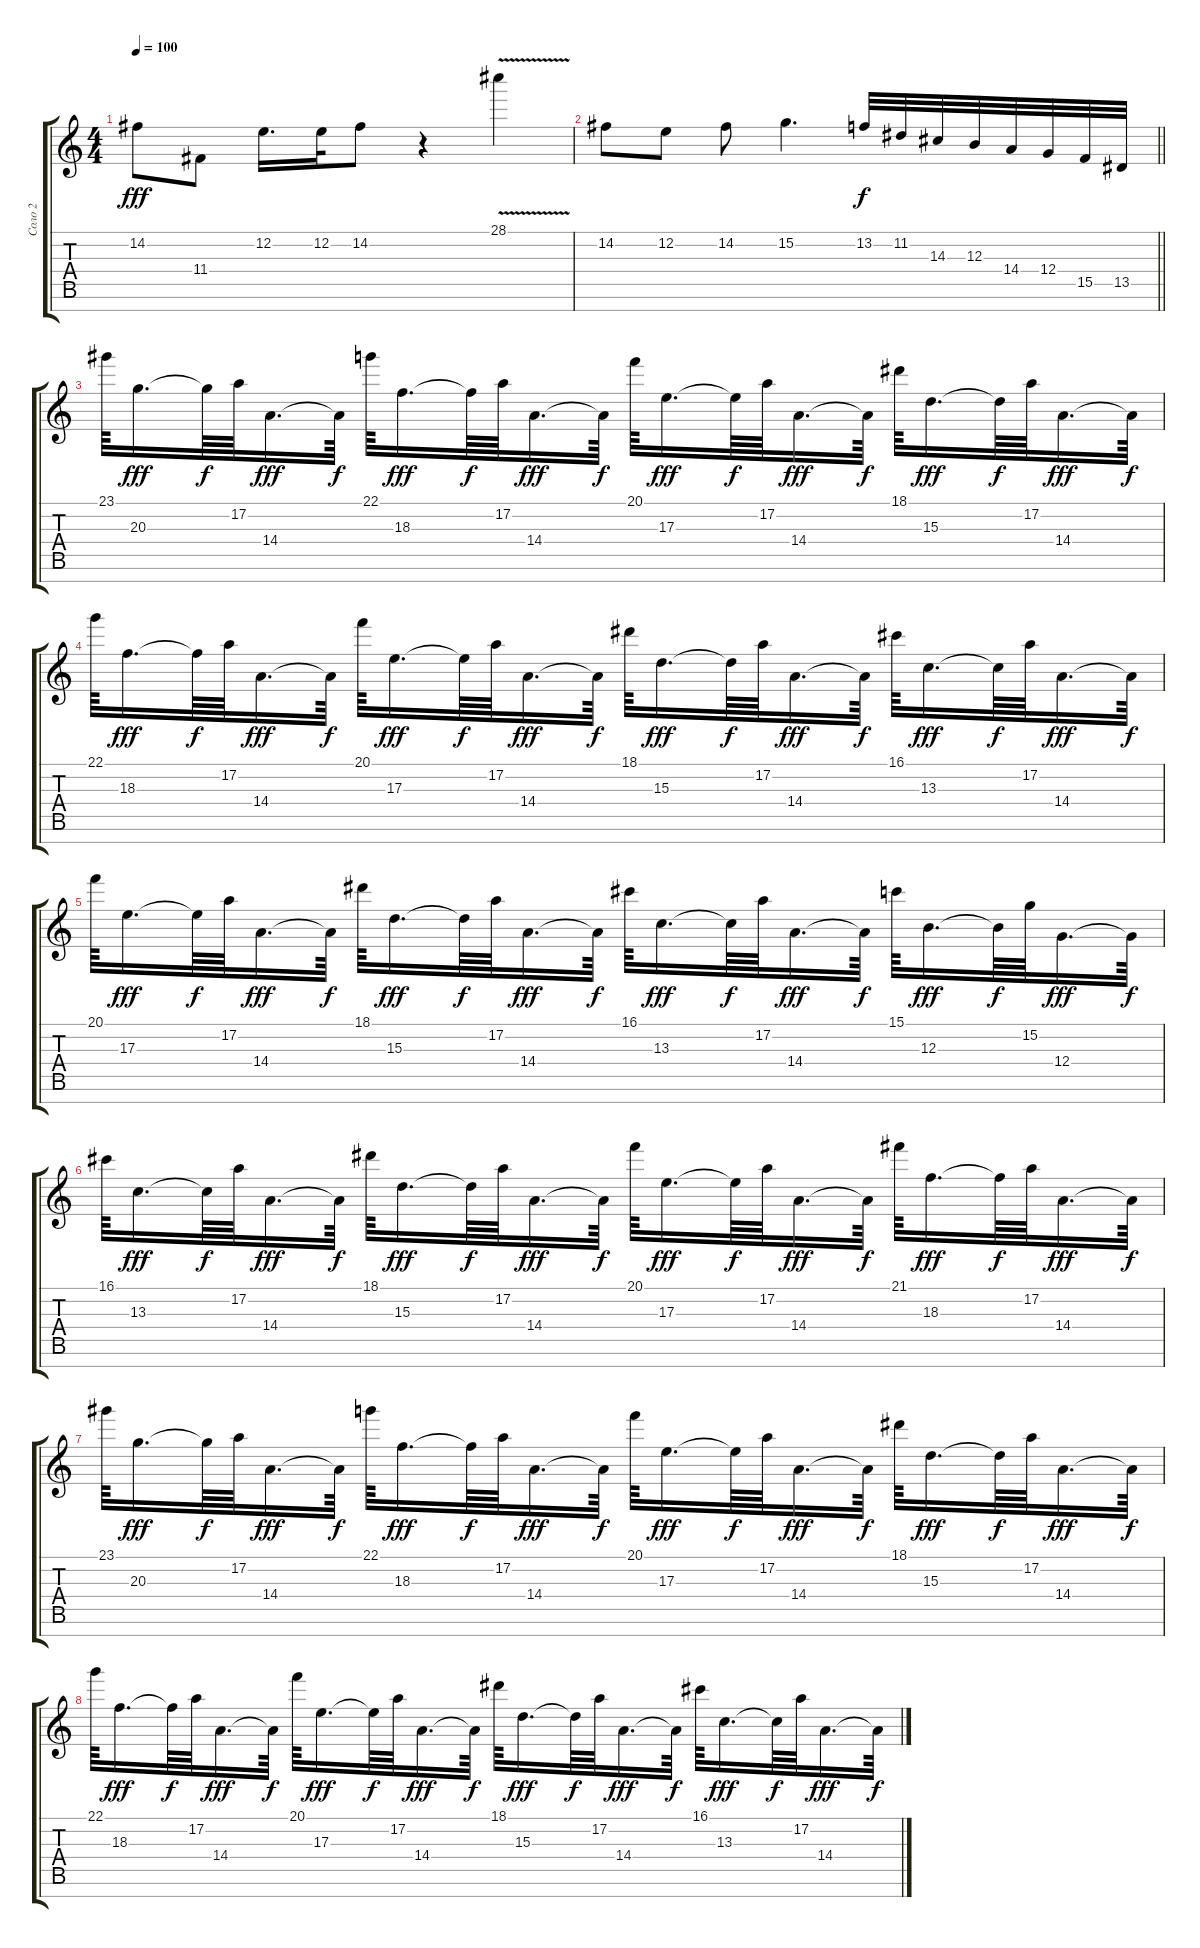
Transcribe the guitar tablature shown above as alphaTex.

\track ("Соло 2" "Соло 2") {instrument lead1square}
\staff {score tabs}
\tuning (A4 E4 B3 G3 D3 A2 E2) {hide}
\ts (4 4)
\tempo 100
\clef g2
\ks c
14.2.8{dy fff} 11.4.8 12.2.16{d} 12.2.32 14.2.8 r.4 28.1{v}.4 |
\barLineRight lightlight
14.2.8 12.2.8 14.2.8 15.2.4{d} 13.2.32{dy f} 11.2.32 14.3.32 12.3.32 14.4.32 12.4.32 15.5.32 13.5.32 |
\section ("" "")
23.1.64 20.3.16{d dy fff} 20.3{t}.64{dy f} 17.2.64 14.4.16{d dy fff} 14.4{t}.64{dy f} 22.1.64 18.3.16{d dy fff} 18.3{t}.64{dy f} 17.2.64 14.4.16{d dy fff} 14.4{t}.64{dy f} 20.1.64 17.3.16{d dy fff} 17.3{t}.64{dy f} 17.2.64 14.4.16{d dy fff} 14.4{t}.64{dy f} 18.1.64 15.3.16{d dy fff} 15.3{t}.64{dy f} 17.2.64 14.4.16{d dy fff} 14.4{t}.64{dy f} |
22.1.64 18.3.16{d dy fff} 18.3{t}.64{dy f} 17.2.64 14.4.16{d dy fff} 14.4{t}.64{dy f} 20.1.64 17.3.16{d dy fff} 17.3{t}.64{dy f} 17.2.64 14.4.16{d dy fff} 14.4{t}.64{dy f} 18.1.64 15.3.16{d dy fff} 15.3{t}.64{dy f} 17.2.64 14.4.16{d dy fff} 14.4{t}.64{dy f} 16.1.64 13.3.16{d dy fff} 13.3{t}.64{dy f} 17.2.64 14.4.16{d dy fff} 14.4{t}.64{dy f} |
20.1.64 17.3.16{d dy fff} 17.3{t}.64{dy f} 17.2.64 14.4.16{d dy fff} 14.4{t}.64{dy f} 18.1.64 15.3.16{d dy fff} 15.3{t}.64{dy f} 17.2.64 14.4.16{d dy fff} 14.4{t}.64{dy f} 16.1.64 13.3.16{d dy fff} 13.3{t}.64{dy f} 17.2.64 14.4.16{d dy fff} 14.4{t}.64{dy f} 15.1.64 12.3.16{d dy fff} 12.3{t}.64{dy f} 15.2.64 12.4.16{d dy fff} 12.4{t}.64{dy f} |
16.1.64 13.3.16{d dy fff} 13.3{t}.64{dy f} 17.2.64 14.4.16{d dy fff} 14.4{t}.64{dy f} 18.1.64 15.3.16{d dy fff} 15.3{t}.64{dy f} 17.2.64 14.4.16{d dy fff} 14.4{t}.64{dy f} 20.1.64 17.3.16{d dy fff} 17.3{t}.64{dy f} 17.2.64 14.4.16{d dy fff} 14.4{t}.64{dy f} 21.1.64 18.3.16{d dy fff} 18.3{t}.64{dy f} 17.2.64 14.4.16{d dy fff} 14.4{t}.64{dy f} |
23.1.64 20.3.16{d dy fff} 20.3{t}.64{dy f} 17.2.64 14.4.16{d dy fff} 14.4{t}.64{dy f} 22.1.64 18.3.16{d dy fff} 18.3{t}.64{dy f} 17.2.64 14.4.16{d dy fff} 14.4{t}.64{dy f} 20.1.64 17.3.16{d dy fff} 17.3{t}.64{dy f} 17.2.64 14.4.16{d dy fff} 14.4{t}.64{dy f} 18.1.64 15.3.16{d dy fff} 15.3{t}.64{dy f} 17.2.64 14.4.16{d dy fff} 14.4{t}.64{dy f} |
22.1.64 18.3.16{d dy fff} 18.3{t}.64{dy f} 17.2.64 14.4.16{d dy fff} 14.4{t}.64{dy f} 20.1.64 17.3.16{d dy fff} 17.3{t}.64{dy f} 17.2.64 14.4.16{d dy fff} 14.4{t}.64{dy f} 18.1.64 15.3.16{d dy fff} 15.3{t}.64{dy f} 17.2.64 14.4.16{d dy fff} 14.4{t}.64{dy f} 16.1.64 13.3.16{d dy fff} 13.3{t}.64{dy f} 17.2.64 14.4.16{d dy fff} 14.4{t}.64{dy f}
